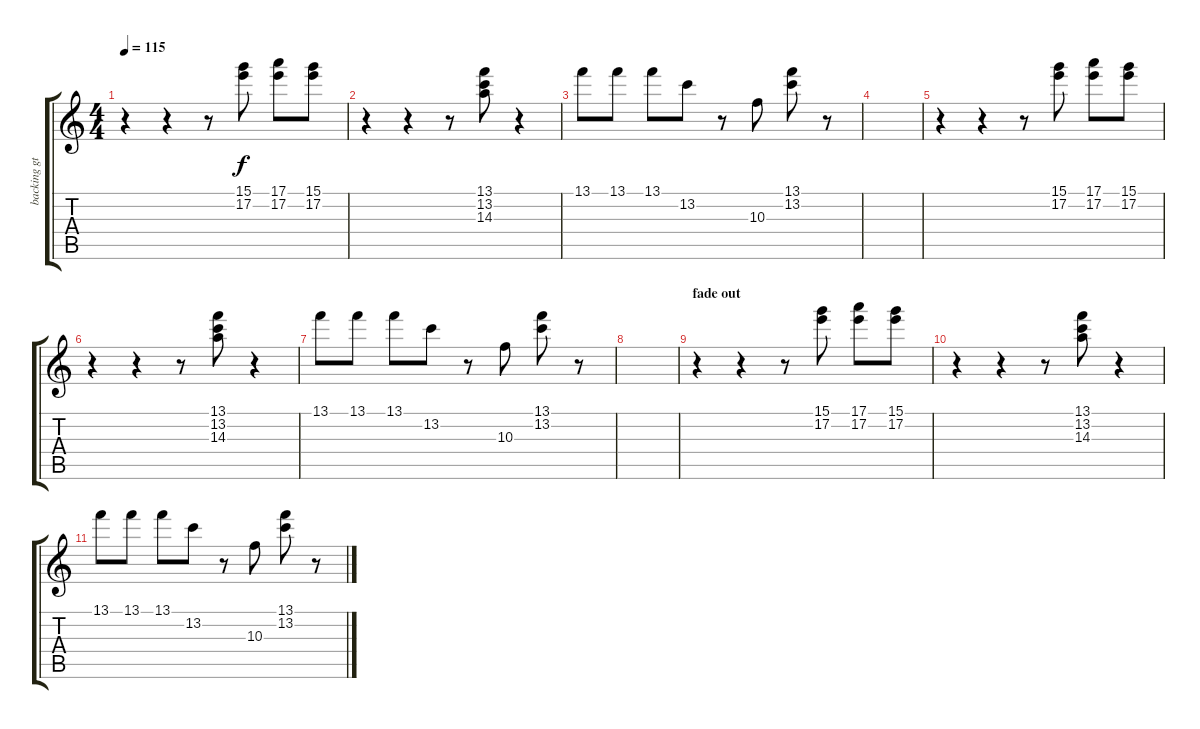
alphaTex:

\track ("backing gt" "backing gt") {instrument electricguitarclean}
\staff {score tabs}
\tuning (E4 B3 G3 D3 A2 E2) {hide}
\ts (4 4)
\tempo 115
\clef g2
\ks c
r.4{dy f volume 13 instrument acousticguitarsteel} r.4 r.8 (15.1 17.2).8 (17.1 17.2).8 (15.1 17.2).8 |
r.4 r.4 r.8 (13.1 13.2 14.3).8 r.4 |
13.1.8 13.1.8 13.1.8 13.2.8 r.8 10.3.8 (13.1 13.2).8 r.8 |
|
r.4 r.4 r.8 (15.1 17.2).8 (17.1 17.2).8 (15.1 17.2).8 |
r.4 r.4 r.8 (13.1 13.2 14.3).8 r.4 |
13.1.8 13.1.8 13.1.8 13.2.8 r.8 10.3.8 (13.1 13.2).8 r.8 |
|
\section ("" "fade out")
r.4 r.4 r.8 (15.1 17.2).8 (17.1 17.2).8 (15.1 17.2).8 |
r.4 r.4 r.8 (13.1 13.2 14.3).8 r.4 |
13.1.8 13.1.8 13.1.8 13.2.8 r.8 10.3.8 (13.1 13.2).8 r.8
